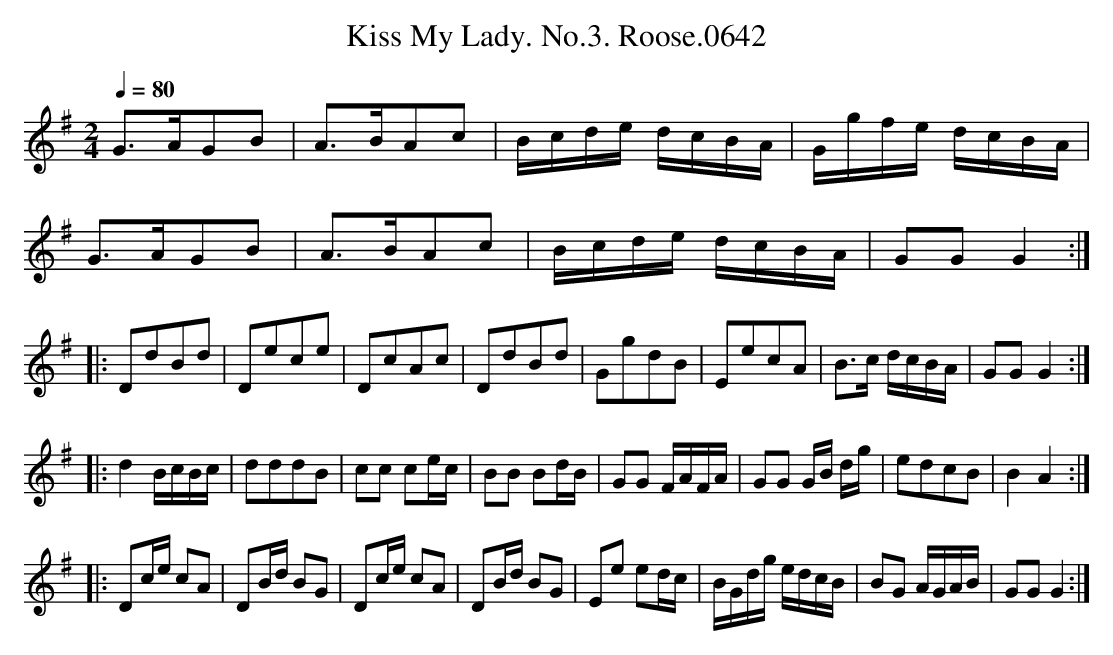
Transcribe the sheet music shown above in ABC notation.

X:1
T:Kiss My Lady. No.3. Roose.0642
M:2/4
L:1/8
Q:1/4=80
K:G
G>AGB|A>BAc|B/c/d/e/ d/c/B/A/|G/g/f/e/ d/c/B/A/|
G>AGB|A>BAc|B/c/d/e/ d/c/B/A/|GGG2:|
|:DdBd|Dece|DcAc|DdBd|\\
GgdB|EecA|B>c d/c/B/A/|GGG2:|
|:d2 B/c/B/c/|dddB|cc ce/c/|BB Bd/B/|\\
GG F/A/F/A/|GG G/B/ d/g/|edcB|B2A2:|
|:Dc/e/ cA|DB/d/ BG|Dc/e/ cA|DB/d/ BG|\\
Ee ed/c/|B/G/d/g/ e/d/c/B/|BG A/G/A/B/|GG G2:|
